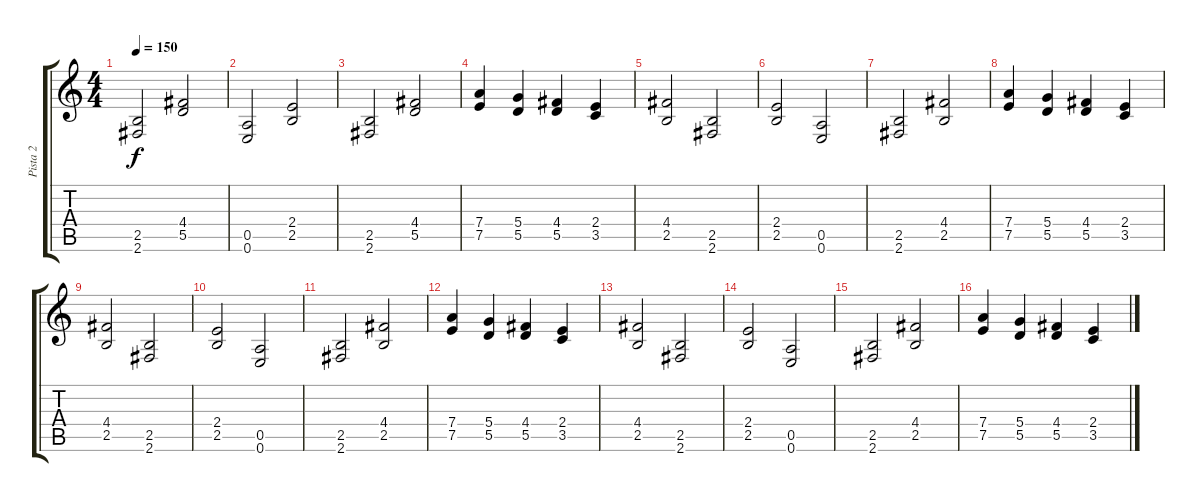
\track ("Pista 2" "Pista 2") {instrument contrabass}
\staff {score tabs}
\tuning (E4 B3 G3 D3 A2 E2) {hide}
\ts (4 4)
\tempo 150
\clef g2
\ks c
(2.5 2.6).2{dy f} (4.4 5.5).2 |
(0.5 0.6).2 (2.4 2.5).2 |
(2.5 2.6).2 (4.4 5.5).2 |
(7.4 7.5).4 (5.4 5.5).4 (4.4 5.5).4 (2.4 3.5).4 |
(4.4 2.5).2 (2.5 2.6).2 |
(2.4 2.5).2 (0.5 0.6).2 |
(2.5 2.6).2 (4.4 2.5).2 |
(7.4 7.5).4 (5.4 5.5).4 (4.4 5.5).4 (2.4 3.5).4 |
(4.4 2.5).2 (2.5 2.6).2 |
(2.4 2.5).2 (0.5 0.6).2 |
(2.5 2.6).2 (4.4 2.5).2 |
(7.4 7.5).4 (5.4 5.5).4 (4.4 5.5).4 (2.4 3.5).4 |
(4.4 2.5).2 (2.5 2.6).2 |
(2.4 2.5).2 (0.5 0.6).2 |
(2.5 2.6).2 (4.4 2.5).2 |
(7.4 7.5).4 (5.4 5.5).4 (4.4 5.5).4 (2.4 3.5).4
